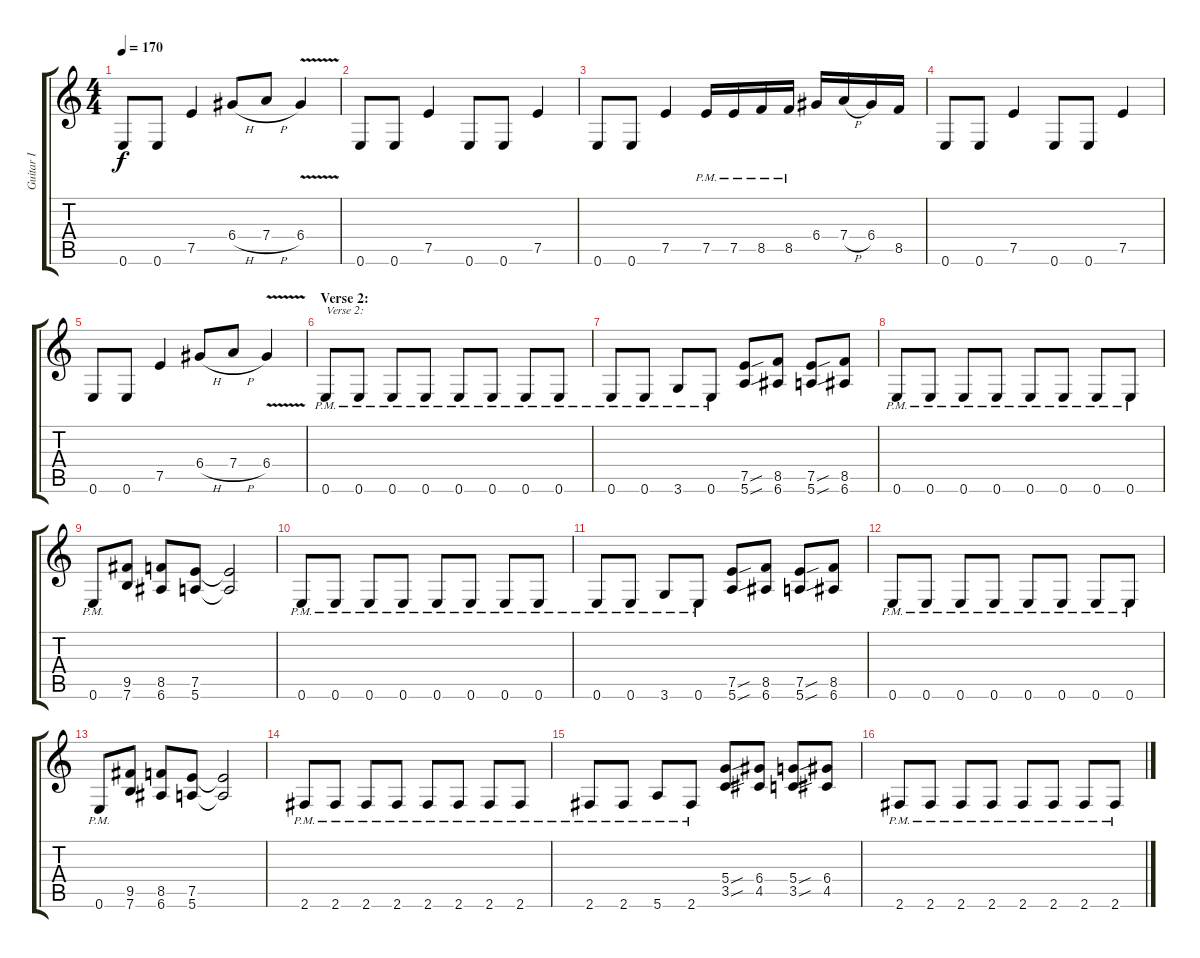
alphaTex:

\track ("Guitar I" "Guitar I") {instrument distortionguitar}
\staff {score tabs}
\tuning (E4 B3 G3 D3 A2 E2) {hide}
\ts (4 4)
\tempo 170
\clef g2
\ks c
0.6.8{dy f} 0.6.8 7.5.4 6.4{h}.8 7.4{h}.8 6.4{v}.4 |
0.6.8 0.6.8 7.5.4 0.6.8 0.6.8 7.5.4 |
0.6.8 0.6.8 7.5.4 7.5{pm}.16 7.5{pm}.16 8.5{pm}.16 8.5{pm}.16 6.4.16 7.4{h}.16 6.4.16 8.5.16 |
0.6.8 0.6.8 7.5.4 0.6.8 0.6.8 7.5.4 |
0.6.8 0.6.8 7.5.4 6.4{h}.8 7.4{h}.8 6.4{v}.4 |
\section ("" "Verse 2:")
0.6{pm}.8{txt "Verse 2:"} 0.6{pm}.8 0.6{pm}.8 0.6{pm}.8 0.6{pm}.8 0.6{pm}.8 0.6{pm}.8 0.6{pm}.8 |
0.6{pm}.8 0.6{pm}.8 3.6{pm}.8 0.6{pm}.8 (7.5{sou} 5.6{sou}).8 (8.5 6.6).8 (7.5{sou} 5.6{sou}).8 (8.5 6.6).8 |
0.6{pm}.8 0.6{pm}.8 0.6{pm}.8 0.6{pm}.8 0.6{pm}.8 0.6{pm}.8 0.6{pm}.8 0.6{pm}.8 |
0.6{pm}.8 (9.5 7.6).8 (8.5 6.6).8 (7.5 5.6).8 (7.5{t} 5.6{t}).2 |
0.6{pm}.8 0.6{pm}.8 0.6{pm}.8 0.6{pm}.8 0.6{pm}.8 0.6{pm}.8 0.6{pm}.8 0.6{pm}.8 |
0.6{pm}.8 0.6{pm}.8 3.6{pm}.8 0.6{pm}.8 (7.5{sou} 5.6{sou}).8 (8.5 6.6).8 (7.5{sou} 5.6{sou}).8 (8.5 6.6).8 |
0.6{pm}.8 0.6{pm}.8 0.6{pm}.8 0.6{pm}.8 0.6{pm}.8 0.6{pm}.8 0.6{pm}.8 0.6{pm}.8 |
0.6{pm}.8 (9.5 7.6).8 (8.5 6.6).8 (7.5 5.6).8 (7.5{t} 5.6{t}).2 |
2.6{pm}.8 2.6{pm}.8 2.6{pm}.8 2.6{pm}.8 2.6{pm}.8 2.6{pm}.8 2.6{pm}.8 2.6{pm}.8 |
2.6{pm}.8 2.6{pm}.8 5.6{pm}.8 2.6{pm}.8 (5.4{sou} 3.5{sou}).8 (6.4 4.5).8 (5.4{sou} 3.5{sou}).8 (6.4 4.5).8 |
2.6{pm}.8 2.6{pm}.8 2.6{pm}.8 2.6{pm}.8 2.6{pm}.8 2.6{pm}.8 2.6{pm}.8 2.6{pm}.8
